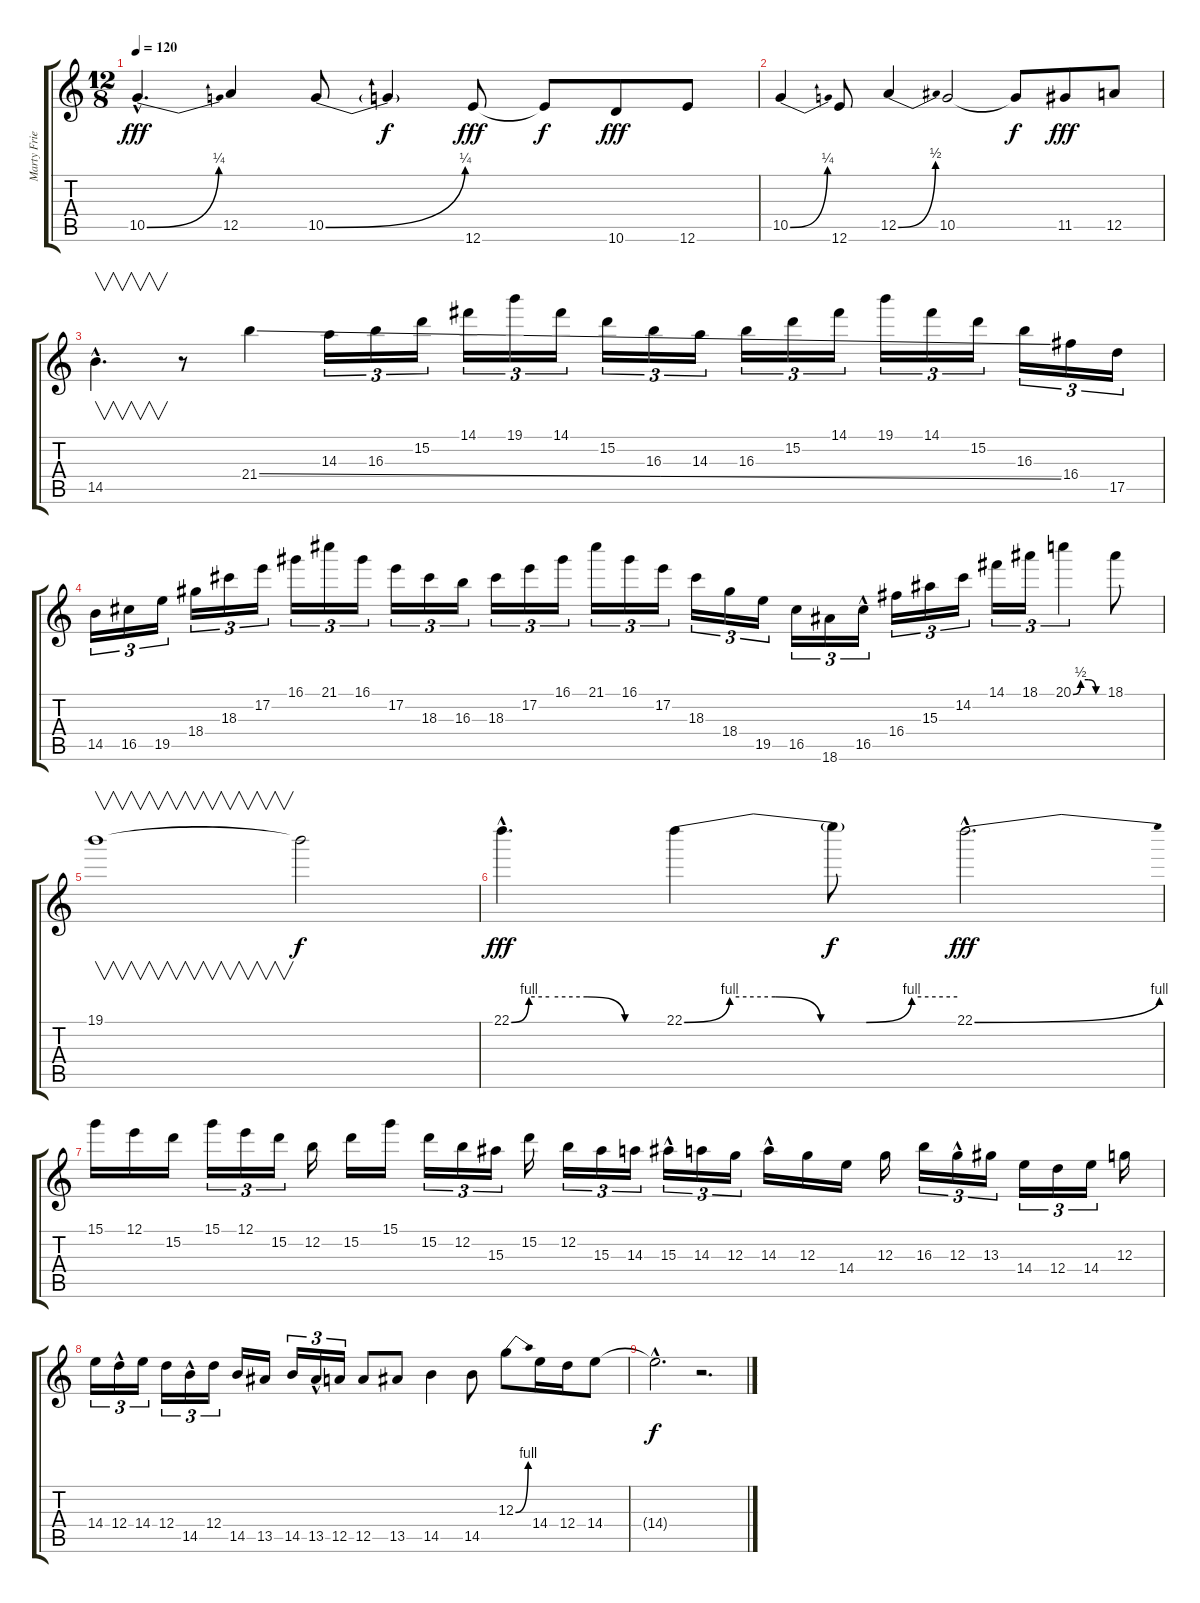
\track ("Marty Friedman" "Marty Frie") {instrument overdrivenguitar}
\staff {score tabs}
\tuning (E4 B3 G3 D3 A2 E2) {hide}
\ts (12 8)
\tempo 120
\clef g2
\ks c
10.5{be (bend 0 0 60 1) hac}.4{d dy fff} 12.5.4 10.5{be (bend 0 0 60 1)}.8 10.5{t}.4{dy f} 12.6.8{dy fff} 12.6{t}.8{dy f} 10.6.8{dy fff} 12.6.8 |
10.5{be (bend 0 0 60 1)}.4 12.6.8 12.5{be (bend 0 0 60 2)}.4 10.5.2 10.5{t}.8{dy f} 11.5.8{dy fff} 12.5.8 |
14.5{hac}.4{v d} r.8 21.4{ss}.4 14.3.16{tu (3 2)} 16.3.16{tu (3 2)} 15.2.16{tu (3 2)} 14.1.16{tu (3 2)} 19.1.16{tu (3 2)} 14.1.16{tu (3 2)} 15.2.16{tu (3 2)} 16.3.16{tu (3 2)} 14.3.16{tu (3 2)} 16.3.16{tu (3 2)} 15.2.16{tu (3 2)} 14.1.16{tu (3 2)} 19.1.16{tu (3 2)} 14.1.16{tu (3 2)} 15.2.16{tu (3 2)} 16.3.16{tu (3 2)} 16.4.16{tu (3 2)} 17.5.16{tu (3 2)} |
14.5.16{tu (3 2)} 16.5.16{tu (3 2)} 19.5.16{tu (3 2)} 18.4.16{tu (3 2)} 18.3.16{tu (3 2)} 17.2.16{tu (3 2)} 16.1.16{tu (3 2)} 21.1.16{tu (3 2)} 16.1.16{tu (3 2)} 17.2.16{tu (3 2)} 18.3.16{tu (3 2)} 16.3.16{tu (3 2)} 18.3.16{tu (3 2)} 17.2.16{tu (3 2)} 16.1.16{tu (3 2)} 21.1.16{tu (3 2)} 16.1.16{tu (3 2)} 17.2.16{tu (3 2)} 18.3.16{tu (3 2)} 18.4.16{tu (3 2)} 19.5.16{tu (3 2)} 16.5.16{tu (3 2)} 18.6.16{tu (3 2)} 16.5{hac}.16{tu (3 2)} 16.4.16{tu (3 2)} 15.3.16{tu (3 2)} 14.2.16{tu (3 2)} 14.1.16{tu (3 2)} 18.1.16{tu (3 2)} 20.1{be (custom 0 0 15 2 30 2 45 0 60 0)}.4{tu (3 2)} 18.1.8 |
19.1.1{v} 19.1{t}.2{dy f} |
22.1{be (custom 0 0 7 4 15 4 30 4 45 0 60 0) hac}.4{d dy fff} 22.1{be (custom 0 0 10 4 20 4 30 0 40 0 50 4 60 4)}.4 22.1{t}.8{dy f} 22.1{be (bend 0 0 60 4) hac}.2{d dy fff} |
15.1.16 12.1.16 15.2.16 15.1.16{tu (3 2)} 12.1.16{tu (3 2)} 15.2.16{tu (3 2)} 12.2.16 15.2.16 15.1.16 15.2.16{tu (3 2)} 12.2.16{tu (3 2)} 15.3.16{tu (3 2)} 15.2.16 12.2.16{tu (3 2)} 15.3.16{tu (3 2)} 14.3.16{tu (3 2)} 15.3{hac}.16{tu (3 2)} 14.3.16{tu (3 2)} 12.3.16{tu (3 2)} 14.3{hac}.16 12.3.16 14.4.16 12.3.16 16.3.16{tu (3 2)} 12.3{hac}.16{tu (3 2)} 13.3.16{tu (3 2)} 14.4.16{tu (3 2)} 12.4.16{tu (3 2)} 14.4.16{tu (3 2)} 12.3.16 |
14.4.16{tu (3 2)} 12.4{hac}.16{tu (3 2)} 14.4.16{tu (3 2)} 12.4.16{tu (3 2)} 14.5{hac}.16{tu (3 2)} 12.4.16{tu (3 2)} 14.5.16 13.5.16 14.5.16{tu (3 2)} 13.5{hac}.16{tu (3 2)} 12.5.16{tu (3 2)} 12.5.8 13.5.8 14.5.4 14.5.8 12.3{be (bend 0 0 60 4)}.8 14.4.16 12.4.16 14.4.8 |
14.4{hac t}.2{d dy f} r.2{d}
